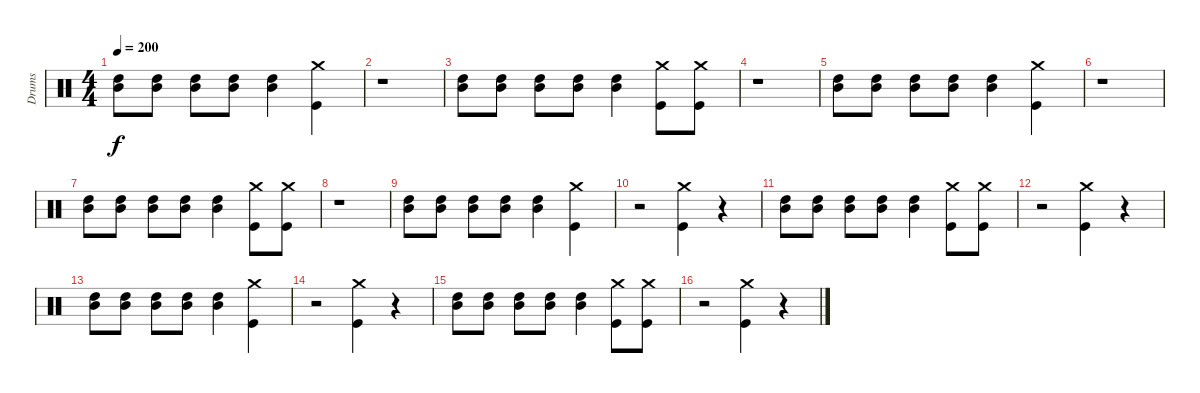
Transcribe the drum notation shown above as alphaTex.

\track ("Drums" "Drums") {instrument percussion}
\staff {score}
\articulation defaults
\ts (4 4)
\tempo 200
\clef neutral
\ks c
("High Tom (hit)" "Mid Tom (hit)").8{dy f} ("High Tom (hit)" "Mid Tom (hit)").8 ("High Tom (hit)" "Mid Tom (hit)").8 ("High Tom (hit)" "Mid Tom (hit)").8 ("High Tom (hit)" "Mid Tom (hit)").4 ("Crash medium (hit)" "Kick (hit)").4 |
r.1 |
("High Tom (hit)" "Mid Tom (hit)").8 ("High Tom (hit)" "Mid Tom (hit)").8 ("High Tom (hit)" "Mid Tom (hit)").8 ("High Tom (hit)" "Mid Tom (hit)").8 ("High Tom (hit)" "Mid Tom (hit)").4 ("Crash medium (hit)" "Kick (hit)").8 ("Kick (hit)" "Crash medium (hit)").8 |
r.1 |
("High Tom (hit)" "Mid Tom (hit)").8 ("High Tom (hit)" "Mid Tom (hit)").8 ("High Tom (hit)" "Mid Tom (hit)").8 ("High Tom (hit)" "Mid Tom (hit)").8 ("High Tom (hit)" "Mid Tom (hit)").4 ("Crash medium (hit)" "Kick (hit)").4 |
r.1 |
("High Tom (hit)" "Mid Tom (hit)").8 ("High Tom (hit)" "Mid Tom (hit)").8 ("High Tom (hit)" "Mid Tom (hit)").8 ("High Tom (hit)" "Mid Tom (hit)").8 ("High Tom (hit)" "Mid Tom (hit)").4 ("Crash medium (hit)" "Kick (hit)").8 ("Kick (hit)" "Crash medium (hit)").8 |
r.1 |
("High Tom (hit)" "Mid Tom (hit)").8 ("High Tom (hit)" "Mid Tom (hit)").8 ("High Tom (hit)" "Mid Tom (hit)").8 ("High Tom (hit)" "Mid Tom (hit)").8 ("High Tom (hit)" "Mid Tom (hit)").4 ("Crash medium (hit)" "Kick (hit)").4 |
r.2 ("Kick (hit)" "Crash medium (hit)").4 r.4 |
("High Tom (hit)" "Mid Tom (hit)").8 ("High Tom (hit)" "Mid Tom (hit)").8 ("High Tom (hit)" "Mid Tom (hit)").8 ("High Tom (hit)" "Mid Tom (hit)").8 ("High Tom (hit)" "Mid Tom (hit)").4 ("Crash medium (hit)" "Kick (hit)").8 ("Kick (hit)" "Crash medium (hit)").8 |
r.2 ("Kick (hit)" "Crash medium (hit)").4 r.4 |
("High Tom (hit)" "Mid Tom (hit)").8 ("High Tom (hit)" "Mid Tom (hit)").8 ("High Tom (hit)" "Mid Tom (hit)").8 ("High Tom (hit)" "Mid Tom (hit)").8 ("High Tom (hit)" "Mid Tom (hit)").4 ("Crash medium (hit)" "Kick (hit)").4 |
r.2 ("Kick (hit)" "Crash medium (hit)").4 r.4 |
("High Tom (hit)" "Mid Tom (hit)").8 ("High Tom (hit)" "Mid Tom (hit)").8 ("High Tom (hit)" "Mid Tom (hit)").8 ("High Tom (hit)" "Mid Tom (hit)").8 ("High Tom (hit)" "Mid Tom (hit)").4 ("Crash medium (hit)" "Kick (hit)").8 ("Kick (hit)" "Crash medium (hit)").8 |
r.2 ("Kick (hit)" "Crash medium (hit)").4 r.4
